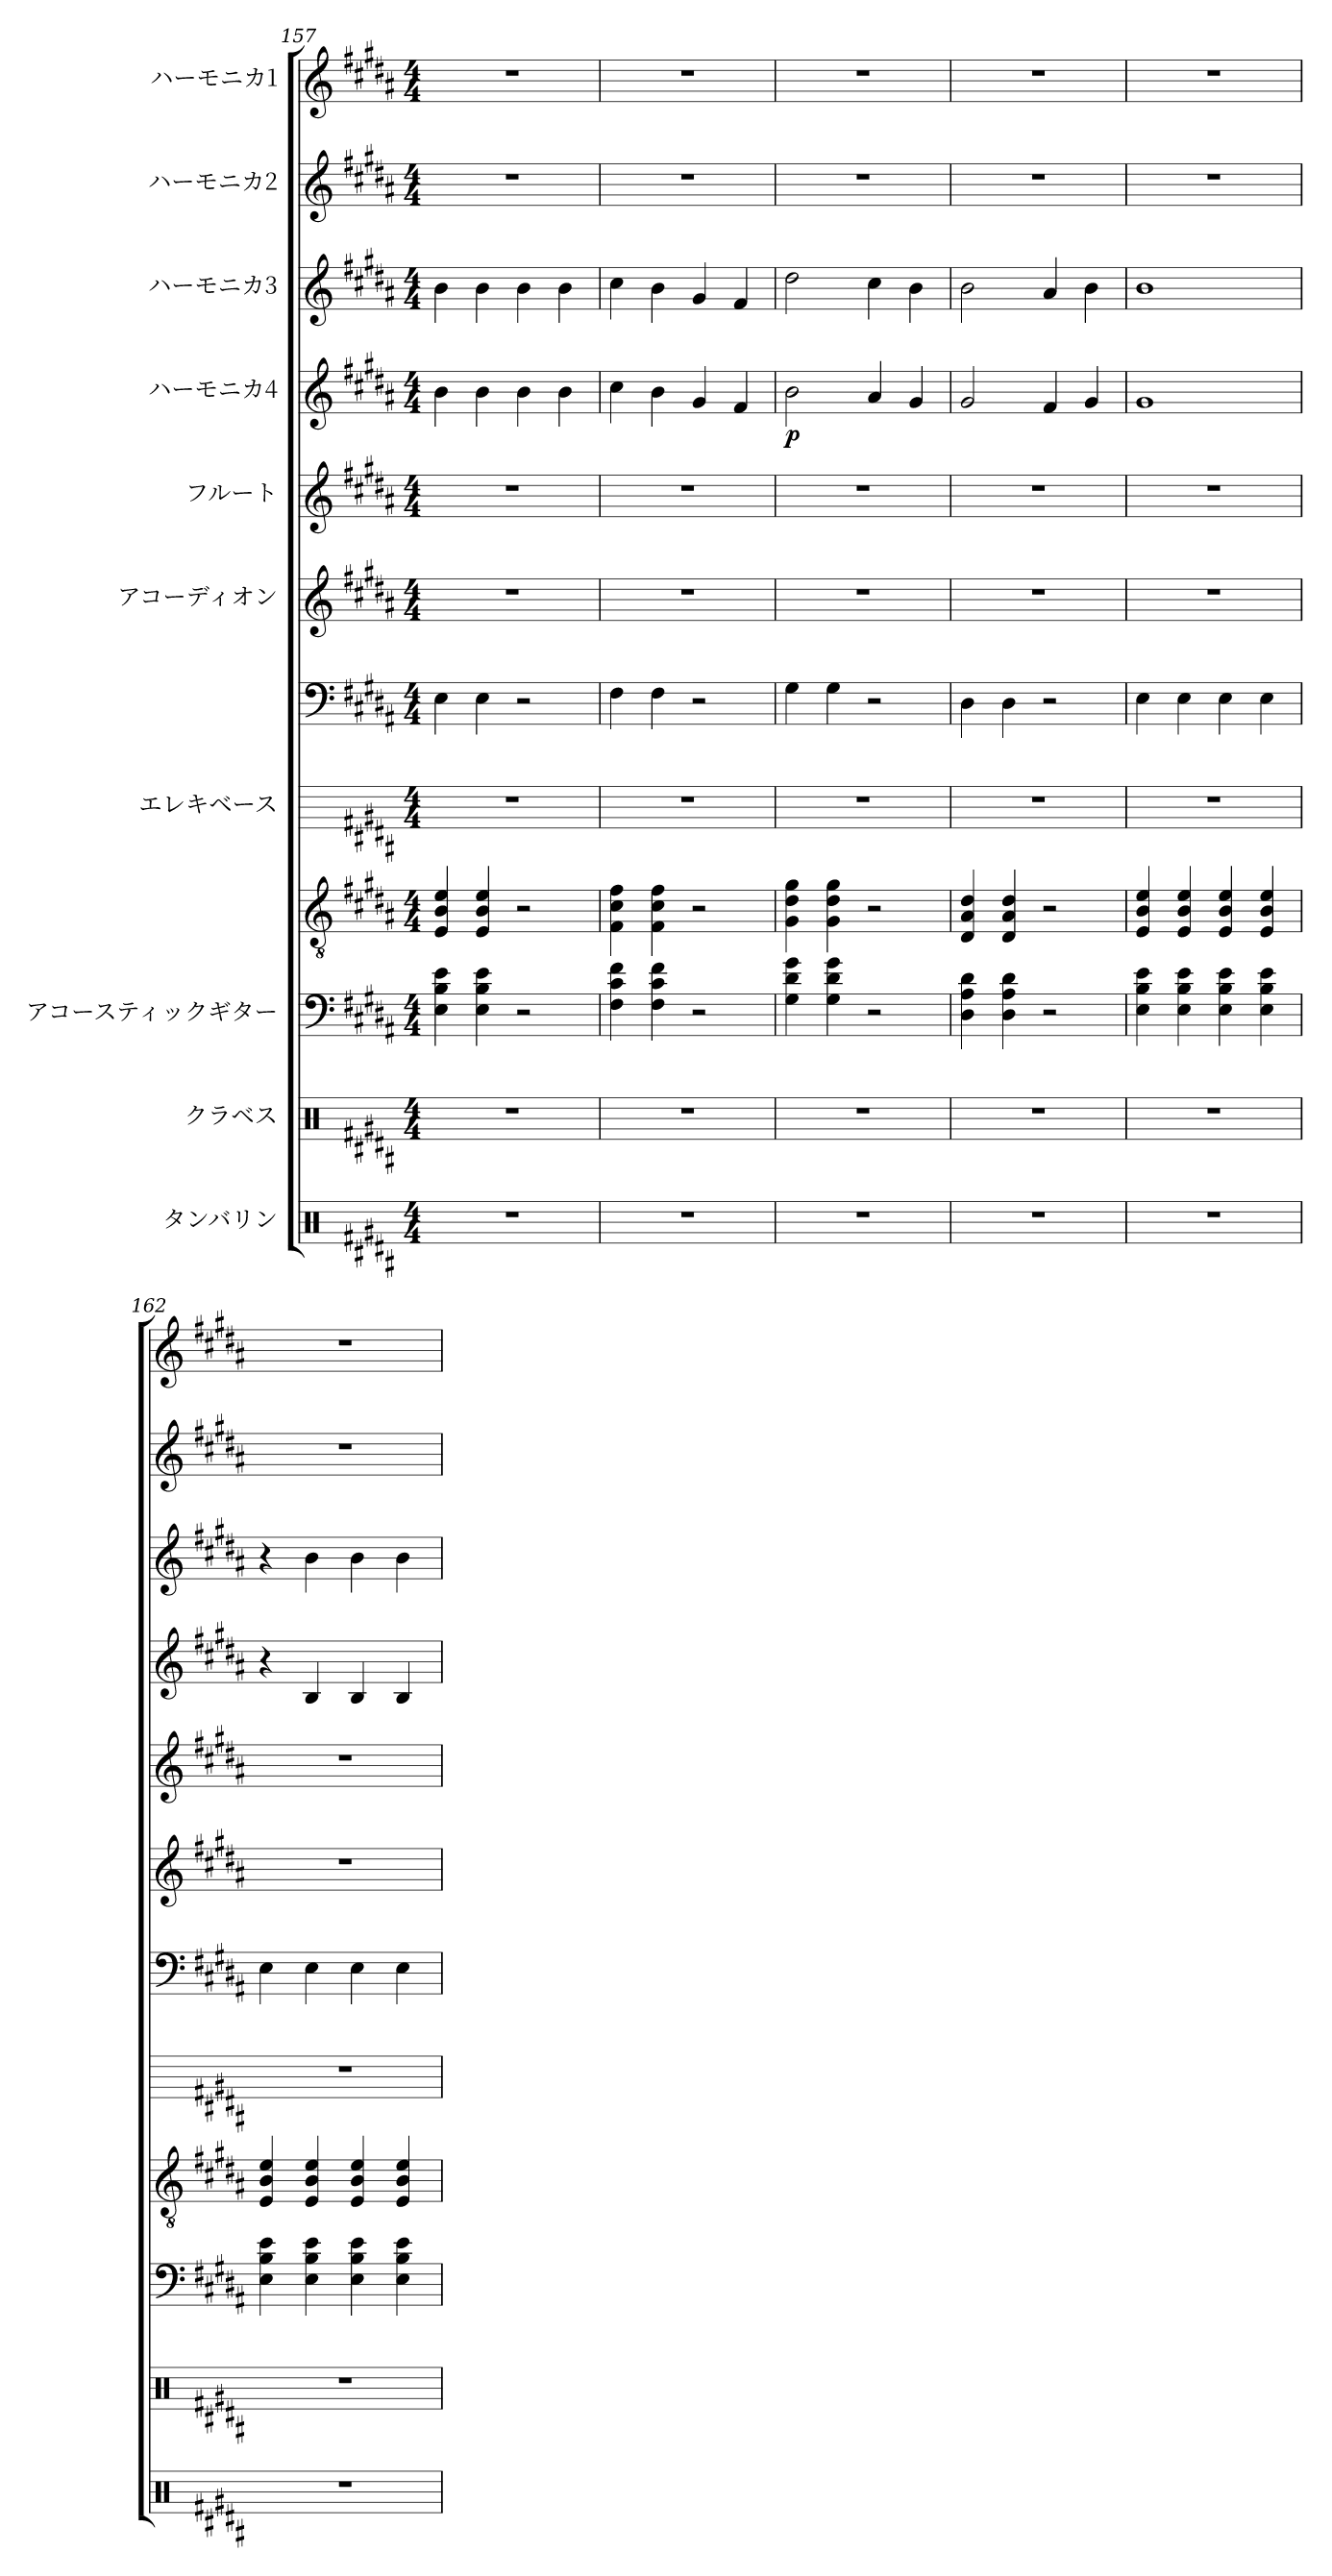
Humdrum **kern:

**kern	**kern	**kern	**kern	**kern	**kern	**kern	**kern	**kern	**dynam	**kern	**kern	**kern
*part10	*part9	*part8	*part8	*part7	*part7	*part6	*part5	*part4	*part4	*part3	*part2	*part1
*staff12	*staff11	*staff10	*staff9	*staff8	*staff7	*staff6	*staff5	*staff4	*staff4	*staff3	*staff2	*staff1
*I"タンバリン	*I"クラベス	*I"アコースティックギター	*	*I"エレキベース	*	*I"アコーディオン	*I"フルート	*I"ハーモニカ4	*	*I"ハーモニカ3	*I"ハーモニカ2	*I"ハーモニカ1
*clefX	*clefX	*	*clefGv2	*	*clefF4	*clefG2	*clefG2	*clefG2	*	*clefG2	*clefG2	*clefG2
*	*	*	*	*ITrd7c12	*ITrd7c12	*	*	*	*	*	*	*
*k[f#c#g#d#a#]	*k[f#c#g#d#a#]	*k[f#c#g#d#a#]	*k[f#c#g#d#a#]	*k[f#c#g#d#a#]	*k[f#c#g#d#a#]	*k[f#c#g#d#a#]	*k[f#c#g#d#a#]	*k[f#c#g#d#a#]	*	*k[f#c#g#d#a#]	*k[f#c#g#d#a#]	*k[f#c#g#d#a#]
*M4/4	*M4/4	*M4/4	*M4/4	*M4/4	*M4/4	*M4/4	*M4/4	*M4/4	*	*M4/4	*M4/4	*M4/4
=157	=157	=157	=157	=157	=157	=157	=157	=157	=157	=157	=157	=157
1r	1r	4E 4B 4e	4E/ 4B/ 4e/	1r	4EE\	1r	1r	4b\	.	4b\	1r	1r
.	.	4E 4B 4e	4E/ 4B/ 4e/	.	4EE\	.	.	4b\	.	4b\	.	.
.	.	2r	2r	.	2r	.	.	4b\	.	4b\	.	.
.	.	.	.	.	.	.	.	4b\	.	4b\	.	.
=158	=158	=158	=158	=158	=158	=158	=158	=158	=158	=158	=158	=158
1r	1r	4F# 4c# 4f#	4F#\ 4c#\ 4f#\	1r	4FF#\	1r	1r	4cc#\	.	4cc#\	1r	1r
.	.	4F# 4c# 4f#	4F#\ 4c#\ 4f#\	.	4FF#\	.	.	4b\	.	4b\	.	.
.	.	2r	2r	.	2r	.	.	4g#/	.	4g#/	.	.
.	.	.	.	.	.	.	.	4f#/	.	4f#/	.	.
=159	=159	=159	=159	=159	=159	=159	=159	=159	=159	=159	=159	=159
!	!	!	!	!	!	!	!	!	!LO:DY:b	!	!	!
1r	1r	4G# 4d# 4g#	4G#\ 4d#\ 4g#\	1r	4GG#\	1r	1r	2b\	p	2dd#\	1r	1r
.	.	4G# 4d# 4g#	4G#\ 4d#\ 4g#\	.	4GG#\	.	.	.	.	.	.	.
.	.	2r	2r	.	2r	.	.	4a#/	.	4cc#\	.	.
.	.	.	.	.	.	.	.	4g#/	.	4b\	.	.
=160	=160	=160	=160	=160	=160	=160	=160	=160	=160	=160	=160	=160
1r	1r	4D# 4A# 4d#	4D#/ 4A#/ 4d#/	1r	4DD#\	1r	1r	2g#/	.	2b\	1r	1r
.	.	4D# 4A# 4d#	4D#/ 4A#/ 4d#/	.	4DD#\	.	.	.	.	.	.	.
.	.	2r	2r	.	2r	.	.	4f#/	.	4a#/	.	.
.	.	.	.	.	.	.	.	4g#/	.	4b\	.	.
=161	=161	=161	=161	=161	=161	=161	=161	=161	=161	=161	=161	=161
1r	1r	4E 4B 4e	4E/ 4B/ 4e/	1r	4EE\	1r	1r	1g#	.	1b	1r	1r
.	.	4E 4B 4e	4E/ 4B/ 4e/	.	4EE\	.	.	.	.	.	.	.
.	.	4E 4B 4e	4E/ 4B/ 4e/	.	4EE\	.	.	.	.	.	.	.
.	.	4E 4B 4e	4E/ 4B/ 4e/	.	4EE\	.	.	.	.	.	.	.
=162	=162	=162	=162	=162	=162	=162	=162	=162	=162	=162	=162	=162
1r	1r	4E 4B 4e	4E/ 4B/ 4e/	1r	4EE\	1r	1r	4r	.	4r	1r	1r
.	.	4E 4B 4e	4E/ 4B/ 4e/	.	4EE\	.	.	4B/	.	4b\	.	.
.	.	4E 4B 4e	4E/ 4B/ 4e/	.	4EE\	.	.	4B/	.	4b\	.	.
.	.	4E 4B 4e	4E/ 4B/ 4e/	.	4EE\	.	.	4B/	.	4b\	.	.
=	=	=	=	=	=	=	=	=	=	=	=	=
*-	*-	*-	*-	*-	*-	*-	*-	*-	*-	*-	*-	*-
